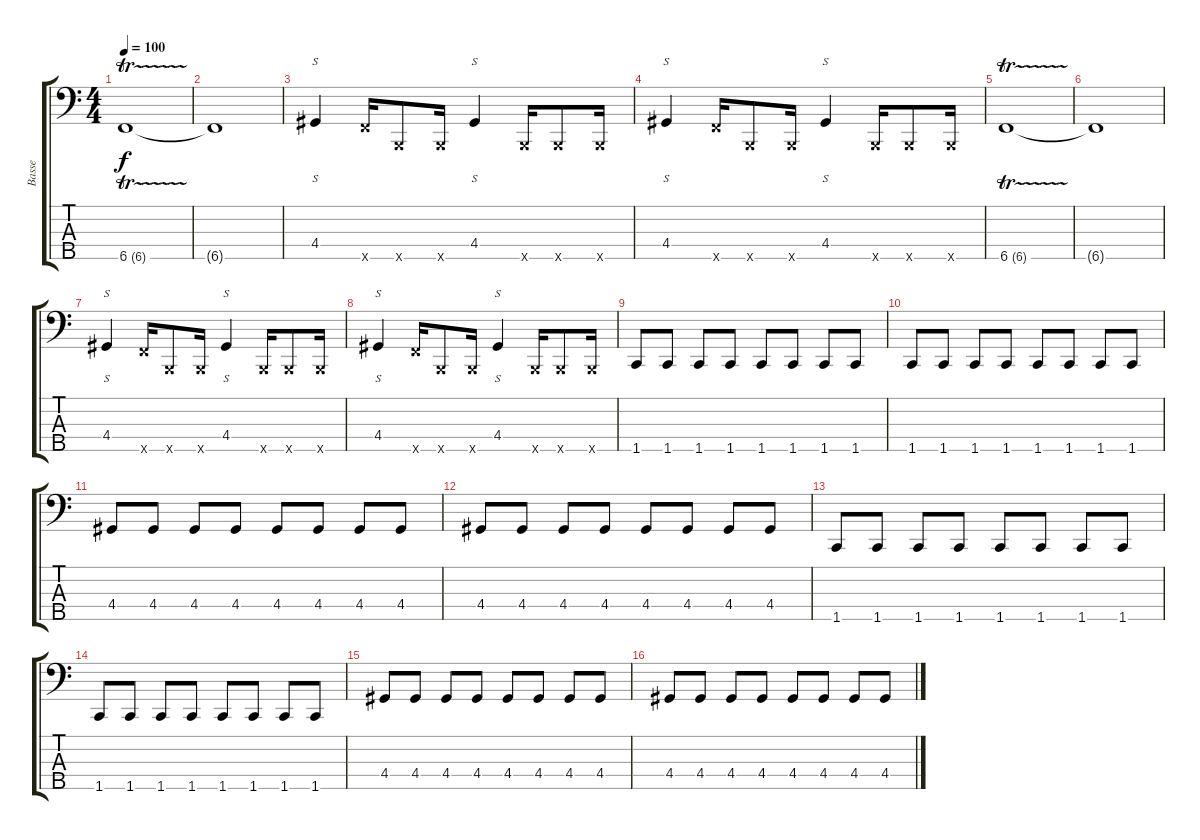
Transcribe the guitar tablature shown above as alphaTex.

\track ("Basse" "Basse") {instrument electricbassfinger}
\staff {score tabs}
\tuning (G2 D2 A1 E1 B0) {hide}
\ts (4 4)
\tempo 100
\clef f4
\ks c
6.5{tr (6 16)}.1{dy f} |
6.5{t}.1 |
4.4.4{s instrument slapbass2} 6.5{x}.16 0.5{x}.8 0.5{x}.16 4.4.4{s} 0.5{x}.16 0.5{x}.8 0.5{x}.16 |
4.4.4{s instrument slapbass2} 6.5{x}.16 0.5{x}.8 0.5{x}.16 4.4.4{s} 0.5{x}.16 0.5{x}.8 0.5{x}.16 |
6.5{tr (6 16)}.1{instrument electricbassfinger} |
6.5{t}.1 |
4.4.4{s instrument slapbass2} 6.5{x}.16 0.5{x}.8 0.5{x}.16 4.4.4{s} 0.5{x}.16 0.5{x}.8 0.5{x}.16 |
4.4.4{s instrument slapbass2} 6.5{x}.16 0.5{x}.8 0.5{x}.16 4.4.4{s} 0.5{x}.16 0.5{x}.8 0.5{x}.16 |
1.5.8 1.5.8 1.5.8 1.5.8 1.5.8 1.5.8 1.5.8 1.5.8 |
1.5.8 1.5.8 1.5.8 1.5.8 1.5.8 1.5.8 1.5.8 1.5.8 |
4.4.8 4.4.8 4.4.8 4.4.8 4.4.8 4.4.8 4.4.8 4.4.8 |
4.4.8 4.4.8 4.4.8 4.4.8 4.4.8 4.4.8 4.4.8 4.4.8 |
1.5.8 1.5.8 1.5.8 1.5.8 1.5.8 1.5.8 1.5.8 1.5.8 |
1.5.8 1.5.8 1.5.8 1.5.8 1.5.8 1.5.8 1.5.8 1.5.8 |
4.4.8 4.4.8 4.4.8 4.4.8 4.4.8 4.4.8 4.4.8 4.4.8 |
4.4.8 4.4.8 4.4.8 4.4.8 4.4.8 4.4.8 4.4.8 4.4.8
